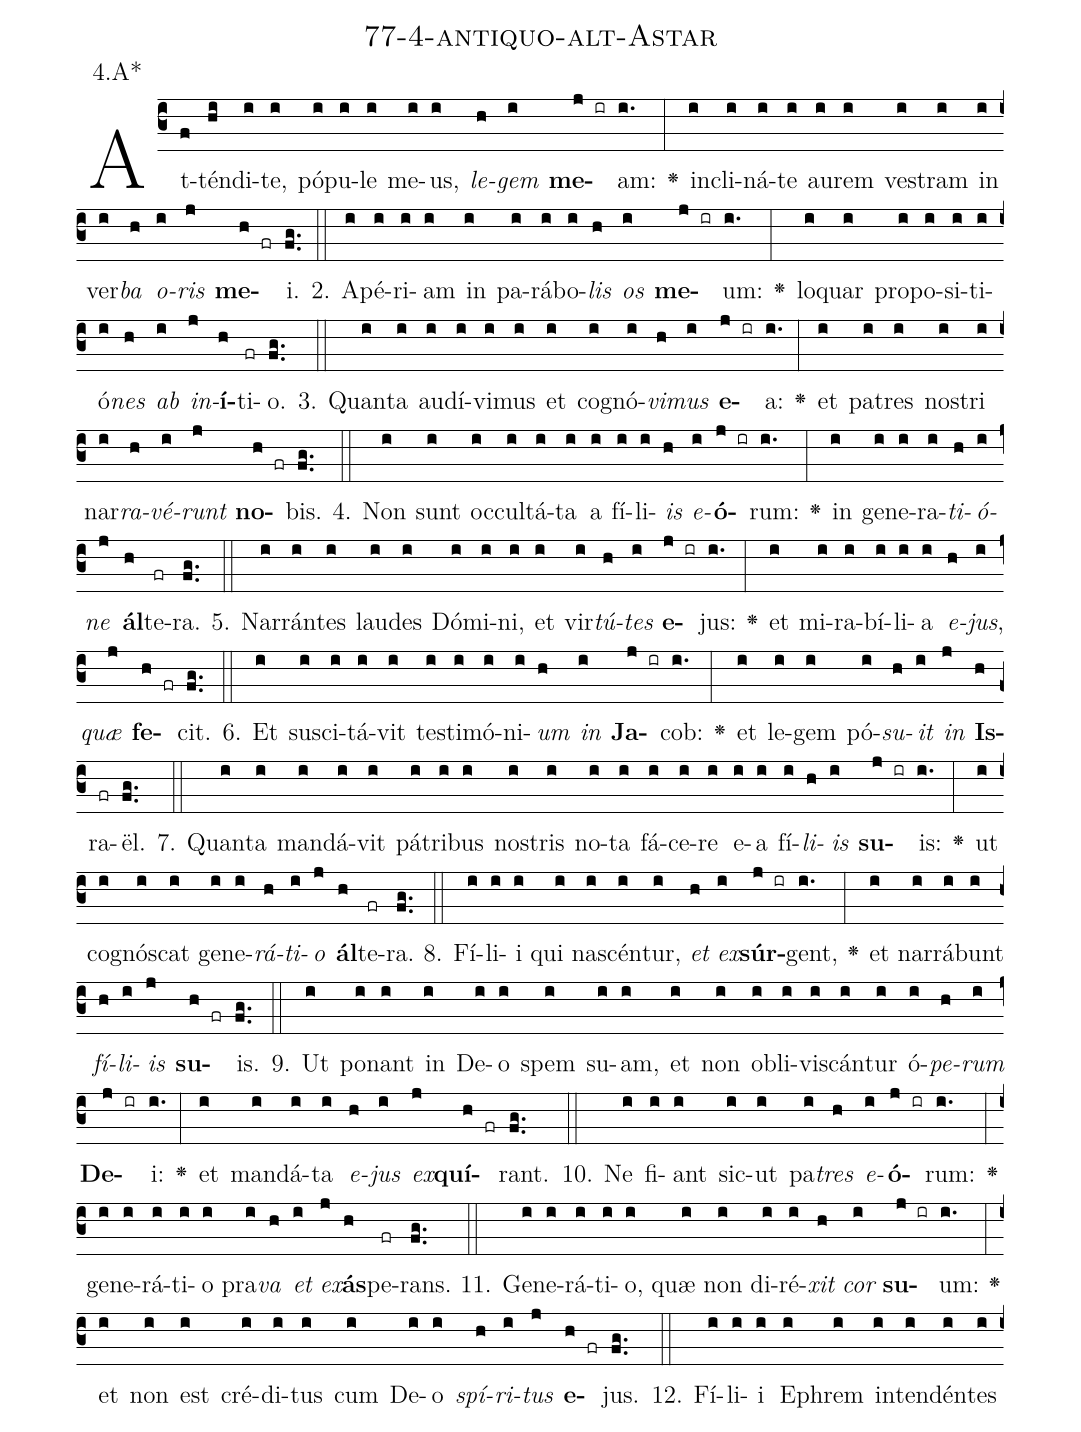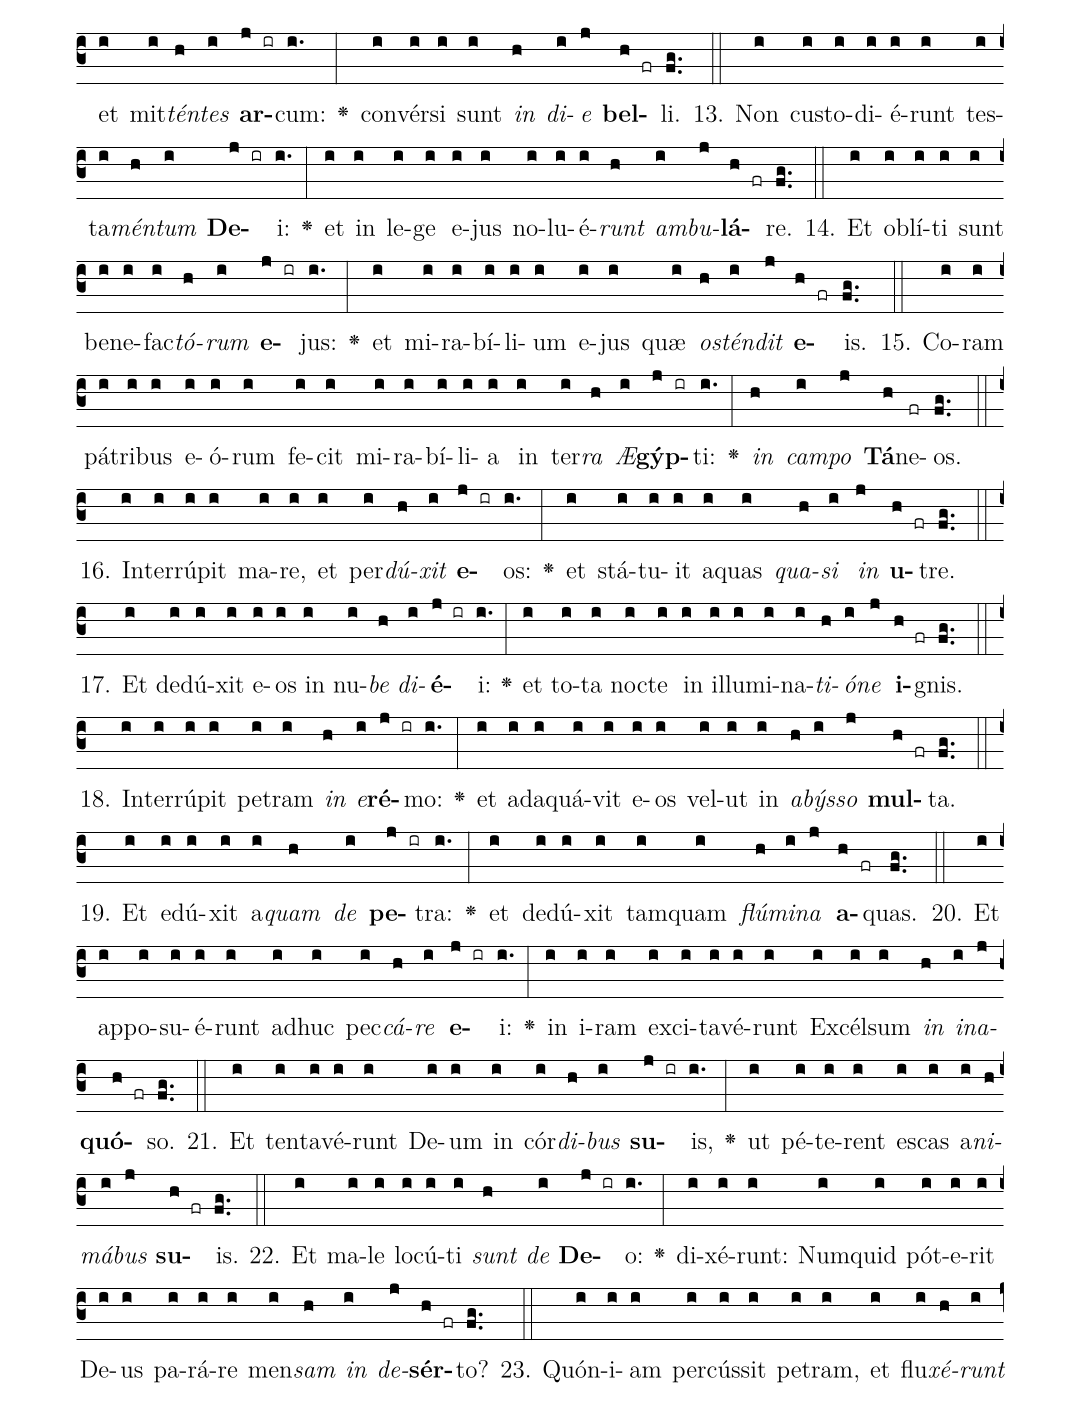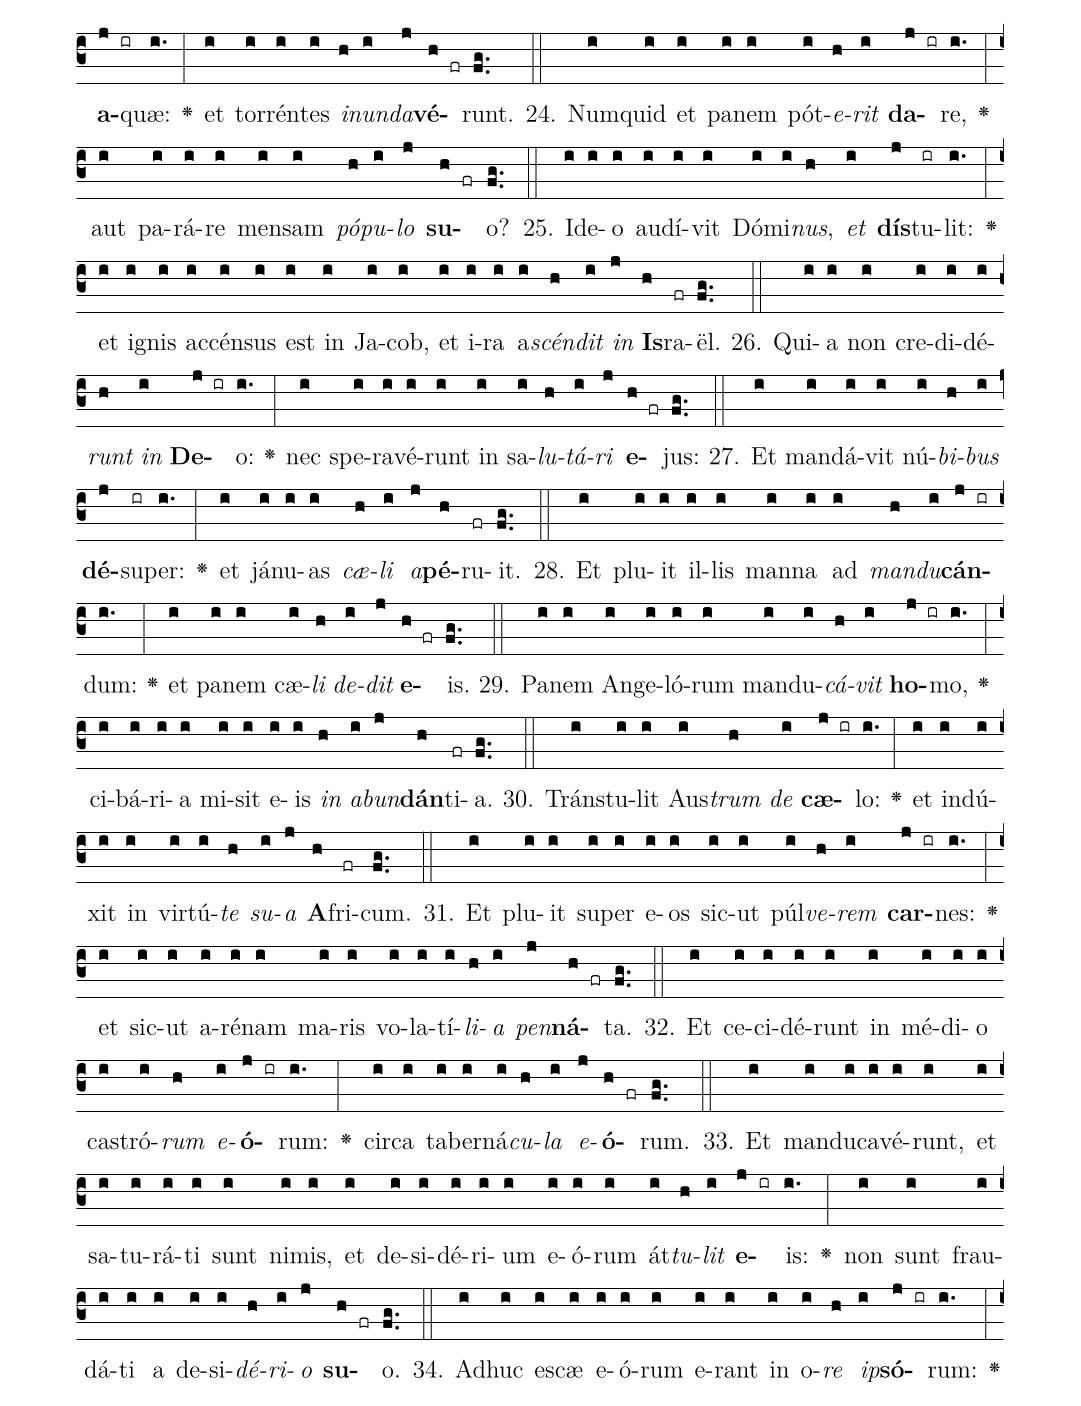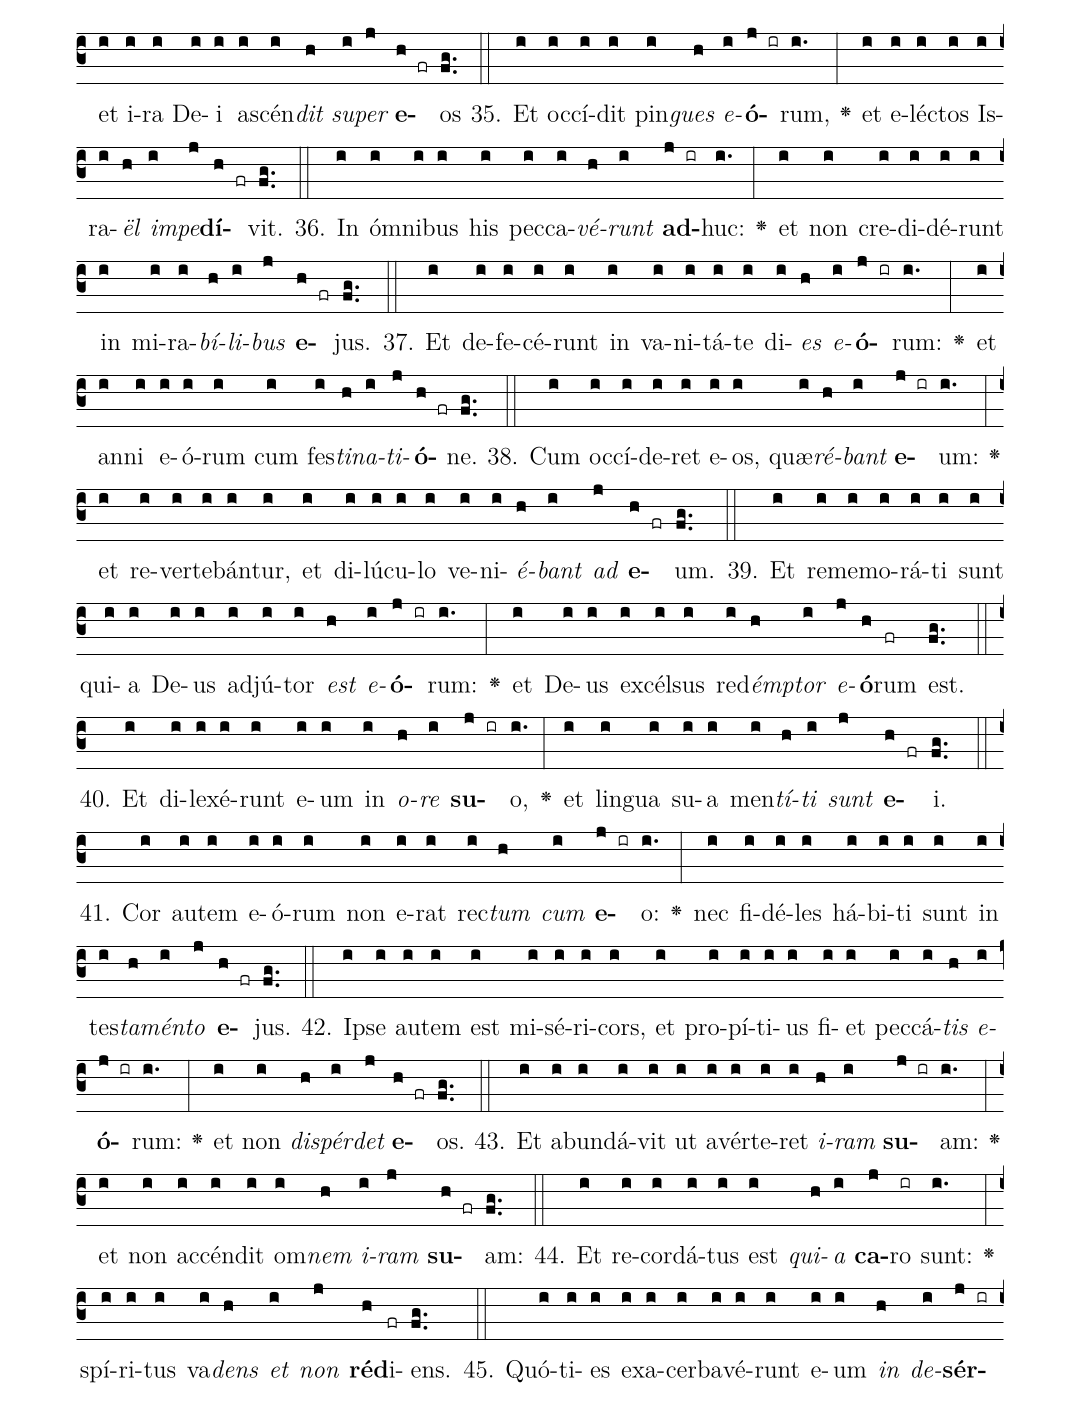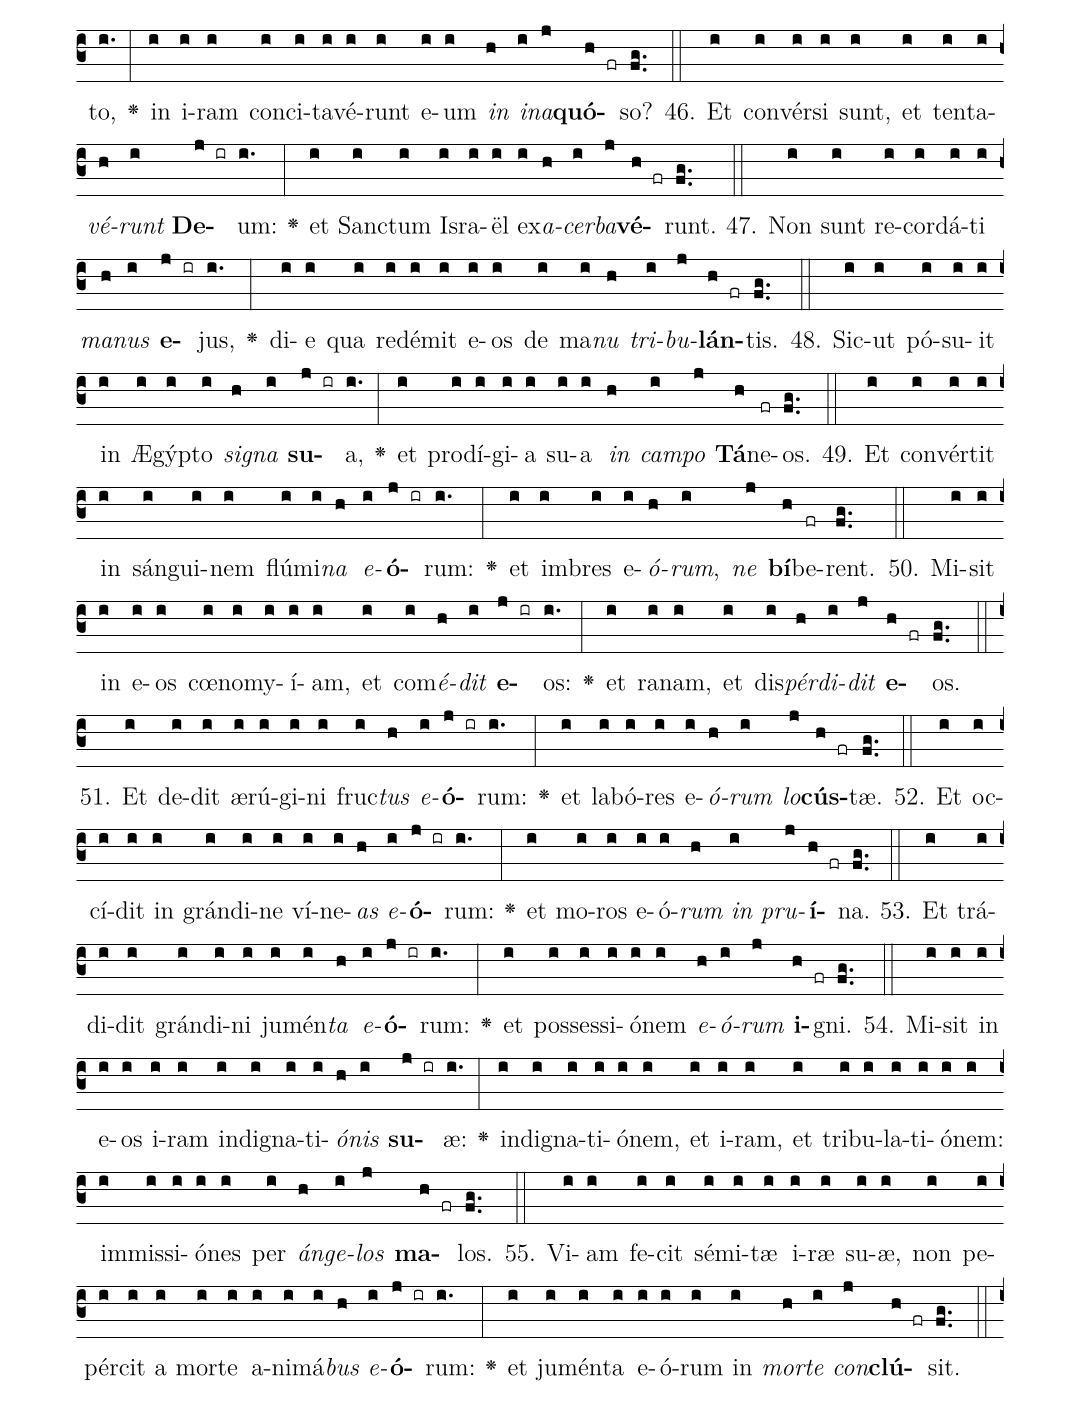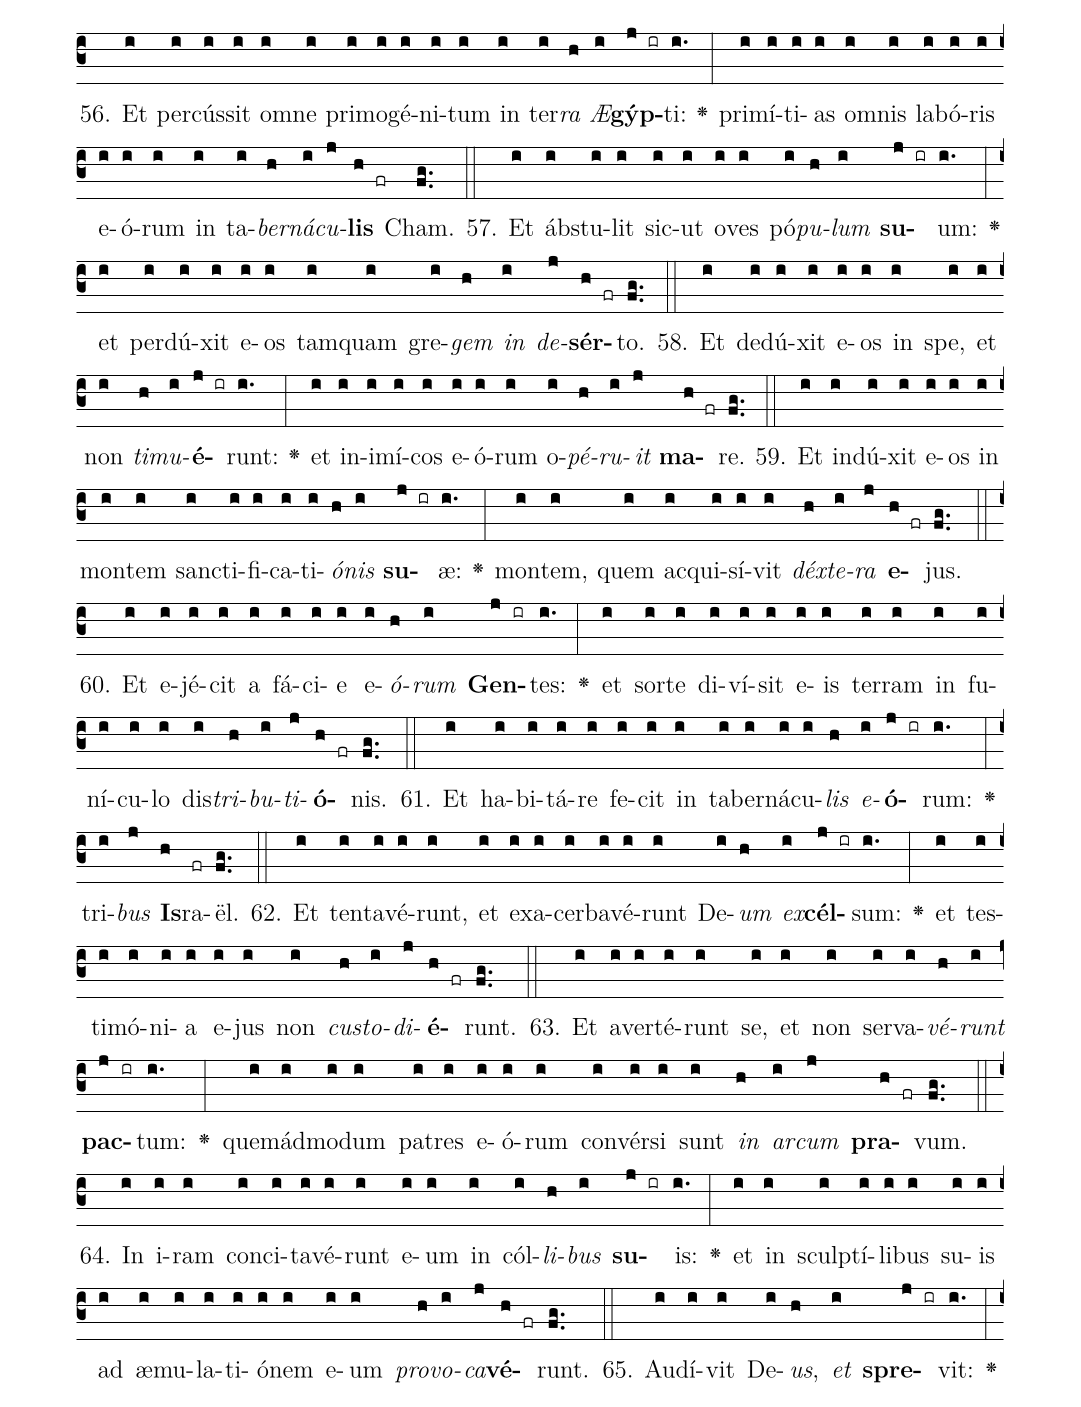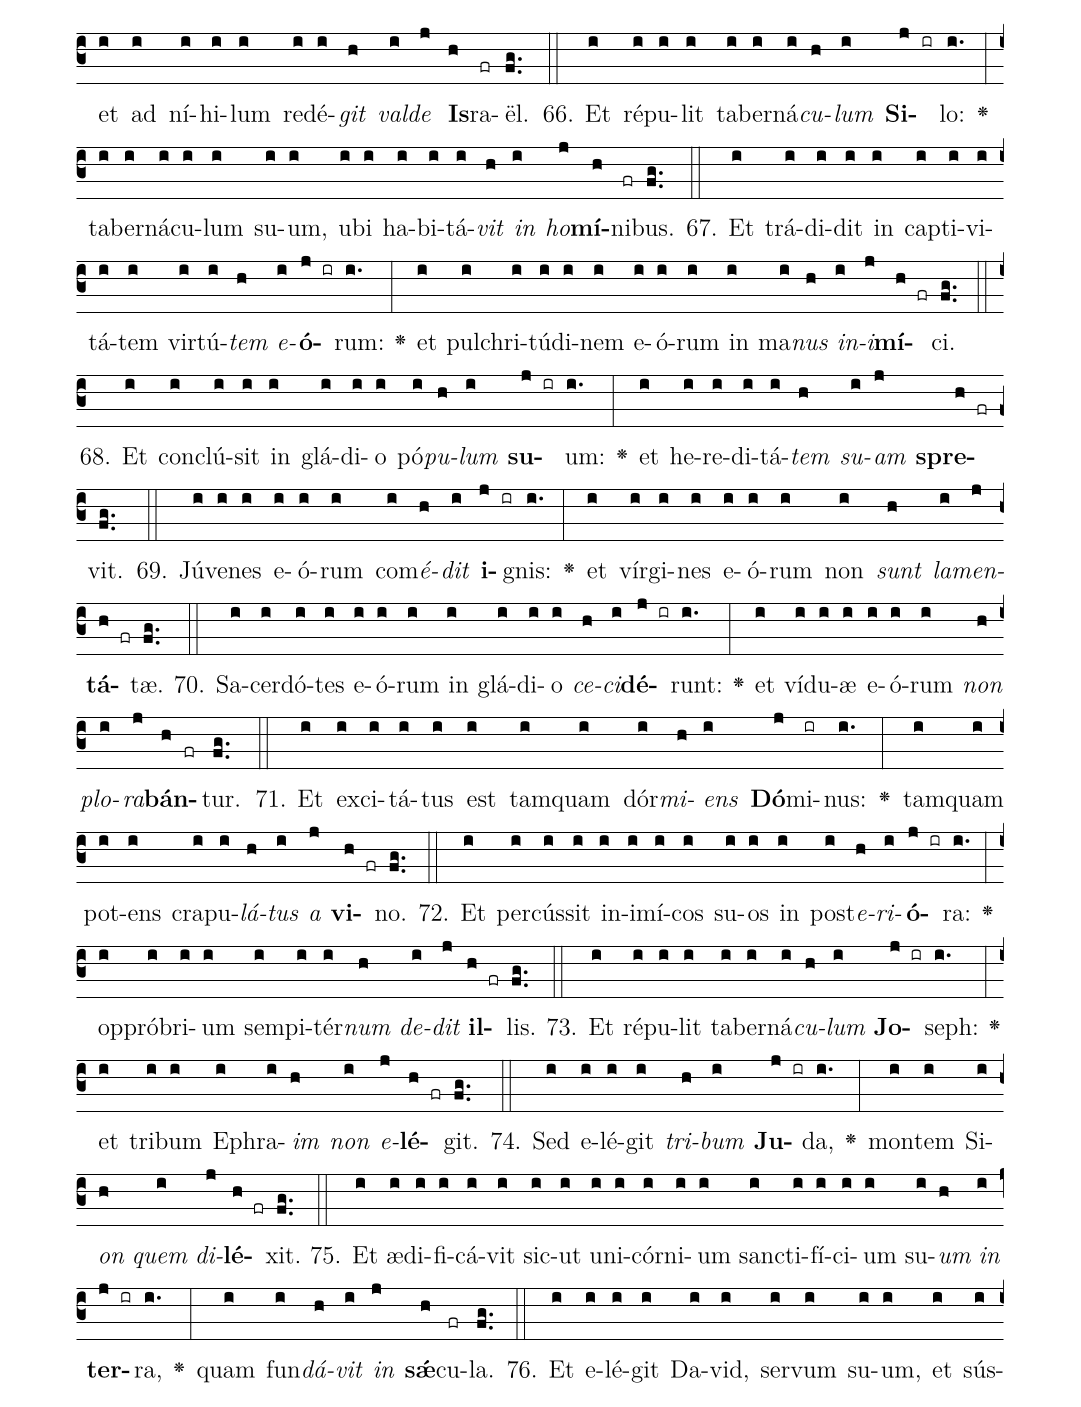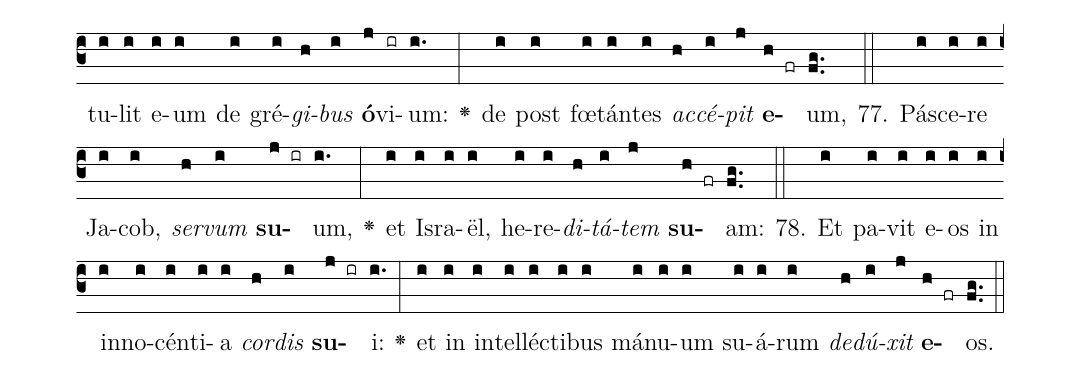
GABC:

name: 77-4-antiquo-alt-Astar;
annotation: 4.A*;
%%
(c3)At(f)tén(hi)di(i)te,(i) pó(i)pu(i)le(i) me(i)us,(i) <i>le</i>(h)<i>gem</i>(i) <b>me</b>(j ir)am:(i.) <v>\greheightstar</v>(:) in(i)cli(i)ná(i)te(i) au(i)rem(i) ves(i)tram(i) in(i) ver(i)<i>ba</i>(h) <i>o</i>(i)<i>ris</i>(j) <b>me</b>(h fr)i.(fg..) (::)
2. A(i)pé(i)ri(i)am(i) in(i) pa(i)rá(i)bo(i)<i>lis</i>(h) <i>os</i>(i) <b>me</b>(j ir)um:(i.) <v>\greheightstar</v>(:) lo(i)quar(i) pro(i)po(i)si(i)ti(i)ó(i)<i>nes</i>(h) <i>ab</i>(i) <i>in</i>(j)<b>í</b>(h)ti(fr)o.(fg..) (::)
3. Quan(i)ta(i) au(i)dí(i)vi(i)mus(i) et(i) co(i)gnó(i)<i>vi</i>(h)<i>mus</i>(i) <b>e</b>(j ir)a:(i.) <v>\greheightstar</v>(:) et(i) pa(i)tres(i) nos(i)tri(i) nar(i)<i>ra</i>(h)<i>vé</i>(i)<i>runt</i>(j) <b>no</b>(h fr)bis.(fg..) (::)
4. Non(i) sunt(i) oc(i)cul(i)tá(i)ta(i) a(i) fí(i)li(i)<i>is</i>(h) <i>e</i>(i)<b>ó</b>(j ir)rum:(i.) <v>\greheightstar</v>(:) in(i) ge(i)ne(i)ra(i)<i>ti</i>(h)<i>ó</i>(i)<i>ne</i>(j) <b>ál</b>(h)te(fr)ra.(fg..) (::)
5. Nar(i)rán(i)tes(i) lau(i)des(i) Dó(i)mi(i)ni,(i) et(i) vir(i)<i>tú</i>(h)<i>tes</i>(i) <b>e</b>(j ir)jus:(i.) <v>\greheightstar</v>(:) et(i) mi(i)ra(i)bí(i)li(i)a(i) <i>e</i>(h)<i>jus</i>,(i) <i>quæ</i>(j) <b>fe</b>(h fr)cit.(fg..) (::)
6. Et(i) su(i)sci(i)tá(i)vit(i) tes(i)ti(i)mó(i)ni(i)<i>um</i>(h) <i>in</i>(i) <b>Ja</b>(j ir)cob:(i.) <v>\greheightstar</v>(:) et(i) le(i)gem(i) pó(i)<i>su</i>(h)<i>it</i>(i) <i>in</i>(j) <b>Is</b>(h)ra(fr)ël.(fg..) (::)
7. Quan(i)ta(i) man(i)dá(i)vit(i) pá(i)tri(i)bus(i) nos(i)tris(i) no(i)ta(i) fá(i)ce(i)re(i) e(i)a(i) fí(i)<i>li</i>(h)<i>is</i>(i) <b>su</b>(j ir)is:(i.) <v>\greheightstar</v>(:) ut(i) co(i)gnós(i)cat(i) ge(i)ne(i)<i>rá</i>(h)<i>ti</i>(i)<i>o</i>(j) <b>ál</b>(h)te(fr)ra.(fg..) (::)
8. Fí(i)li(i)i(i) qui(i) na(i)scén(i)tur,(i) <i>et</i>(h) <i>ex</i>(i)<b>súr</b>(j ir)gent,(i.) <v>\greheightstar</v>(:) et(i) nar(i)rá(i)bunt(i) <i>fí</i>(h)<i>li</i>(i)<i>is</i>(j) <b>su</b>(h fr)is.(fg..) (::)
9. Ut(i) po(i)nant(i) in(i) De(i)o(i) spem(i) su(i)am,(i) et(i) non(i) ob(i)li(i)vis(i)cán(i)tur(i) ó(i)<i>pe</i>(h)<i>rum</i>(i) <b>De</b>(j ir)i:(i.) <v>\greheightstar</v>(:) et(i) man(i)dá(i)ta(i) <i>e</i>(h)<i>jus</i>(i) <i>ex</i>(j)<b>quí</b>(h fr)rant.(fg..) (::)
10. Ne(i) fi(i)ant(i) sic(i)ut(i) pa(i)<i>tres</i>(h) <i>e</i>(i)<b>ó</b>(j ir)rum:(i.) <v>\greheightstar</v>(:) ge(i)ne(i)rá(i)ti(i)o(i) pra(i)<i>va</i>(h) <i>et</i>(i) <i>ex</i>(j)<b>ás</b>(h)pe(fr)rans.(fg..) (::)
11. Ge(i)ne(i)rá(i)ti(i)o,(i) quæ(i) non(i) di(i)ré(i)<i>xit</i>(h) <i>cor</i>(i) <b>su</b>(j ir)um:(i.) <v>\greheightstar</v>(:) et(i) non(i) est(i) cré(i)di(i)tus(i) cum(i) De(i)o(i) <i>spí</i>(h)<i>ri</i>(i)<i>tus</i>(j) <b>e</b>(h fr)jus.(fg..) (::)
12. Fí(i)li(i)i(i) E(i)phrem(i) in(i)ten(i)dén(i)tes(i) et(i) mit(i)<i>tén</i>(h)<i>tes</i>(i) <b>ar</b>(j ir)cum:(i.) <v>\greheightstar</v>(:) con(i)vér(i)si(i) sunt(i) <i>in</i>(h) <i>di</i>(i)<i>e</i>(j) <b>bel</b>(h fr)li.(fg..) (::)
13. Non(i) cus(i)to(i)di(i)é(i)runt(i) tes(i)ta(i)<i>mén</i>(h)<i>tum</i>(i) <b>De</b>(j ir)i:(i.) <v>\greheightstar</v>(:) et(i) in(i) le(i)ge(i) e(i)jus(i) no(i)lu(i)é(i)<i>runt</i>(h) <i>am</i>(i)<i>bu</i>(j)<b>lá</b>(h fr)re.(fg..) (::)
14. Et(i) ob(i)lí(i)ti(i) sunt(i) be(i)ne(i)fac(i)<i>tó</i>(h)<i>rum</i>(i) <b>e</b>(j ir)jus:(i.) <v>\greheightstar</v>(:) et(i) mi(i)ra(i)bí(i)li(i)um(i) e(i)jus(i) quæ(i) <i>os</i>(h)<i>tén</i>(i)<i>dit</i>(j) <b>e</b>(h fr)is.(fg..) (::)
15. Co(i)ram(i) pá(i)tri(i)bus(i) e(i)ó(i)rum(i) fe(i)cit(i) mi(i)ra(i)bí(i)li(i)a(i) in(i) ter(i)<i>ra</i>(h) <i>Æ</i>(i)<b>gýp</b>(j ir)ti:(i.) <v>\greheightstar</v>(:) <i>in</i>(h) <i>cam</i>(i)<i>po</i>(j) <b>Tá</b>(h)ne(fr)os.(fg..) (::)
16. In(i)ter(i)rú(i)pit(i) ma(i)re,(i) et(i) per(i)<i>dú</i>(h)<i>xit</i>(i) <b>e</b>(j ir)os:(i.) <v>\greheightstar</v>(:) et(i) stá(i)tu(i)it(i) a(i)quas(i) <i>qua</i>(h)<i>si</i>(i) <i>in</i>(j) <b>u</b>(h fr)tre.(fg..) (::)
17. Et(i) de(i)dú(i)xit(i) e(i)os(i) in(i) nu(i)<i>be</i>(h) <i>di</i>(i)<b>é</b>(j ir)i:(i.) <v>\greheightstar</v>(:) et(i) to(i)ta(i) noc(i)te(i) in(i) il(i)lu(i)mi(i)na(i)<i>ti</i>(h)<i>ó</i>(i)<i>ne</i>(j) <b>i</b>(h fr)gnis.(fg..) (::)
18. In(i)ter(i)rú(i)pit(i) pe(i)tram(i) <i>in</i>(h) <i>e</i>(i)<b>ré</b>(j ir)mo:(i.) <v>\greheightstar</v>(:) et(i) ad(i)a(i)quá(i)vit(i) e(i)os(i) vel(i)ut(i) in(i) <i>a</i>(h)<i>býs</i>(i)<i>so</i>(j) <b>mul</b>(h fr)ta.(fg..) (::)
19. Et(i) e(i)dú(i)xit(i) a(i)<i>quam</i>(h) <i>de</i>(i) <b>pe</b>(j ir)tra:(i.) <v>\greheightstar</v>(:) et(i) de(i)dú(i)xit(i) tam(i)quam(i) <i>flú</i>(h)<i>mi</i>(i)<i>na</i>(j) <b>a</b>(h fr)quas.(fg..) (::)
20. Et(i) ap(i)po(i)su(i)é(i)runt(i) ad(i)huc(i) pec(i)<i>cá</i>(h)<i>re</i>(i) <b>e</b>(j ir)i:(i.) <v>\greheightstar</v>(:) in(i) i(i)ram(i) ex(i)ci(i)ta(i)vé(i)runt(i) Ex(i)cél(i)sum(i) <i>in</i>(h) <i>in</i>(i)<i>a</i>(j)<b>quó</b>(h fr)so.(fg..) (::)
21. Et(i) ten(i)ta(i)vé(i)runt(i) De(i)um(i) in(i) cór(i)<i>di</i>(h)<i>bus</i>(i) <b>su</b>(j ir)is,(i.) <v>\greheightstar</v>(:) ut(i) pé(i)te(i)rent(i) es(i)cas(i) a(i)<i>ni</i>(h)<i>má</i>(i)<i>bus</i>(j) <b>su</b>(h fr)is.(fg..) (::)
22. Et(i) ma(i)le(i) lo(i)cú(i)ti(i) <i>sunt</i>(h) <i>de</i>(i) <b>De</b>(j ir)o:(i.) <v>\greheightstar</v>(:) di(i)xé(i)runt:(i) Num(i)quid(i) pót(i)e(i)rit(i) De(i)us(i) pa(i)rá(i)re(i) men(i)<i>sam</i>(h) <i>in</i>(i) <i>de</i>(j)<b>sér</b>(h fr)to?(fg..) (::)
23. Quón(i)i(i)am(i) per(i)cús(i)sit(i) pe(i)tram,(i) et(i) flu(i)<i>xé</i>(h)<i>runt</i>(i) <b>a</b>(j ir)quæ:(i.) <v>\greheightstar</v>(:) et(i) tor(i)rén(i)tes(i) <i>in</i>(h)<i>un</i>(i)<i>da</i>(j)<b>vé</b>(h fr)runt.(fg..) (::)
24. Num(i)quid(i) et(i) pa(i)nem(i) pót(i)<i>e</i>(h)<i>rit</i>(i) <b>da</b>(j ir)re,(i.) <v>\greheightstar</v>(:) aut(i) pa(i)rá(i)re(i) men(i)sam(i) <i>pó</i>(h)<i>pu</i>(i)<i>lo</i>(j) <b>su</b>(h fr)o?(fg..) (::)
25. Id(i)e(i)o(i) au(i)dí(i)vit(i) Dó(i)mi(i)<i>nus</i>,(h) <i>et</i>(i) <b>dís</b>(j)tu(ir)lit:(i.) <v>\greheightstar</v>(:) et(i) i(i)gnis(i) ac(i)cén(i)sus(i) est(i) in(i) Ja(i)cob,(i) et(i) i(i)ra(i) a(i)<i>scén</i>(h)<i>dit</i>(i) <i>in</i>(j) <b>Is</b>(h)ra(fr)ël.(fg..) (::)
26. Qui(i)a(i) non(i) cre(i)di(i)dé(i)<i>runt</i>(h) <i>in</i>(i) <b>De</b>(j ir)o:(i.) <v>\greheightstar</v>(:) nec(i) spe(i)ra(i)vé(i)runt(i) in(i) sa(i)<i>lu</i>(h)<i>tá</i>(i)<i>ri</i>(j) <b>e</b>(h fr)jus:(fg..) (::)
27. Et(i) man(i)dá(i)vit(i) nú(i)<i>bi</i>(h)<i>bus</i>(i) <b>dé</b>(j)su(ir)per:(i.) <v>\greheightstar</v>(:) et(i) já(i)nu(i)as(i) <i>cæ</i>(h)<i>li</i>(i) <i>a</i>(j)<b>pé</b>(h)ru(fr)it.(fg..) (::)
28. Et(i) plu(i)it(i) il(i)lis(i) man(i)na(i) ad(i) <i>man</i>(h)<i>du</i>(i)<b>cán</b>(j ir)dum:(i.) <v>\greheightstar</v>(:) et(i) pa(i)nem(i) cæ(i)<i>li</i>(h) <i>de</i>(i)<i>dit</i>(j) <b>e</b>(h fr)is.(fg..) (::)
29. Pa(i)nem(i) An(i)ge(i)ló(i)rum(i) man(i)du(i)<i>cá</i>(h)<i>vit</i>(i) <b>ho</b>(j ir)mo,(i.) <v>\greheightstar</v>(:) ci(i)bá(i)ri(i)a(i) mi(i)sit(i) e(i)is(i) <i>in</i>(h) <i>ab</i>(i)<i>un</i>(j)<b>dán</b>(h)ti(fr)a.(fg..) (::)
30. Tráns(i)tu(i)lit(i) Aus(i)<i>trum</i>(h) <i>de</i>(i) <b>cæ</b>(j ir)lo:(i.) <v>\greheightstar</v>(:) et(i) in(i)dú(i)xit(i) in(i) vir(i)tú(i)<i>te</i>(h) <i>su</i>(i)<i>a</i>(j) <b>A</b>(h)fri(fr)cum.(fg..) (::)
31. Et(i) plu(i)it(i) su(i)per(i) e(i)os(i) sic(i)ut(i) púl(i)<i>ve</i>(h)<i>rem</i>(i) <b>car</b>(j ir)nes:(i.) <v>\greheightstar</v>(:) et(i) sic(i)ut(i) a(i)ré(i)nam(i) ma(i)ris(i) vo(i)la(i)tí(i)<i>li</i>(h)<i>a</i>(i) <i>pen</i>(j)<b>ná</b>(h fr)ta.(fg..) (::)
32. Et(i) ce(i)ci(i)dé(i)runt(i) in(i) mé(i)di(i)o(i) cas(i)tró(i)<i>rum</i>(h) <i>e</i>(i)<b>ó</b>(j ir)rum:(i.) <v>\greheightstar</v>(:) cir(i)ca(i) ta(i)ber(i)ná(i)<i>cu</i>(h)<i>la</i>(i) <i>e</i>(j)<b>ó</b>(h fr)rum.(fg..) (::)
33. Et(i) man(i)du(i)ca(i)vé(i)runt,(i) et(i) sa(i)tu(i)rá(i)ti(i) sunt(i) ni(i)mis,(i) et(i) de(i)si(i)dé(i)ri(i)um(i) e(i)ó(i)rum(i) át(i)<i>tu</i>(h)<i>lit</i>(i) <b>e</b>(j ir)is:(i.) <v>\greheightstar</v>(:) non(i) sunt(i) frau(i)dá(i)ti(i) a(i) de(i)si(i)<i>dé</i>(h)<i>ri</i>(i)<i>o</i>(j) <b>su</b>(h fr)o.(fg..) (::)
34. Ad(i)huc(i) e(i)scæ(i) e(i)ó(i)rum(i) e(i)rant(i) in(i) o(i)<i>re</i>(h) <i>ip</i>(i)<b>só</b>(j ir)rum:(i.) <v>\greheightstar</v>(:) et(i) i(i)ra(i) De(i)i(i) a(i)scén(i)<i>dit</i>(h) <i>su</i>(i)<i>per</i>(j) <b>e</b>(h fr)os(fg..) (::)
35. Et(i) oc(i)cí(i)dit(i) pin(i)<i>gues</i>(h) <i>e</i>(i)<b>ó</b>(j ir)rum,(i.) <v>\greheightstar</v>(:) et(i) e(i)léc(i)tos(i) Is(i)ra(i)<i>ël</i>(h) <i>im</i>(i)<i>pe</i>(j)<b>dí</b>(h fr)vit.(fg..) (::)
36. In(i) óm(i)ni(i)bus(i) his(i) pec(i)ca(i)<i>vé</i>(h)<i>runt</i>(i) <b>ad</b>(j ir)huc:(i.) <v>\greheightstar</v>(:) et(i) non(i) cre(i)di(i)dé(i)runt(i) in(i) mi(i)ra(i)<i>bí</i>(h)<i>li</i>(i)<i>bus</i>(j) <b>e</b>(h fr)jus.(fg..) (::)
37. Et(i) de(i)fe(i)cé(i)runt(i) in(i) va(i)ni(i)tá(i)te(i) di(i)<i>es</i>(h) <i>e</i>(i)<b>ó</b>(j ir)rum:(i.) <v>\greheightstar</v>(:) et(i) an(i)ni(i) e(i)ó(i)rum(i) cum(i) fes(i)<i>ti</i>(h)<i>na</i>(i)<i>ti</i>(j)<b>ó</b>(h fr)ne.(fg..) (::)
38. Cum(i) oc(i)cí(i)de(i)ret(i) e(i)os,(i) quæ(i)<i>ré</i>(h)<i>bant</i>(i) <b>e</b>(j ir)um:(i.) <v>\greheightstar</v>(:) et(i) re(i)ver(i)te(i)bán(i)tur,(i) et(i) di(i)lú(i)cu(i)lo(i) ve(i)ni(i)<i>é</i>(h)<i>bant</i>(i) <i>ad</i>(j) <b>e</b>(h fr)um.(fg..) (::)
39. Et(i) re(i)me(i)mo(i)rá(i)ti(i) sunt(i) qui(i)a(i) De(i)us(i) ad(i)jú(i)tor(i) <i>est</i>(h) <i>e</i>(i)<b>ó</b>(j ir)rum:(i.) <v>\greheightstar</v>(:) et(i) De(i)us(i) ex(i)cél(i)sus(i) red(i)<i>émp</i>(h)<i>tor</i>(i) <i>e</i>(j)<b>ó</b>(h)rum(fr) est.(fg..) (::)
40. Et(i) di(i)le(i)xé(i)runt(i) e(i)um(i) in(i) <i>o</i>(h)<i>re</i>(i) <b>su</b>(j ir)o,(i.) <v>\greheightstar</v>(:) et(i) lin(i)gua(i) su(i)a(i) men(i)<i>tí</i>(h)<i>ti</i>(i) <i>sunt</i>(j) <b>e</b>(h fr)i.(fg..) (::)
41. Cor(i) au(i)tem(i) e(i)ó(i)rum(i) non(i) e(i)rat(i) rec(i)<i>tum</i>(h) <i>cum</i>(i) <b>e</b>(j ir)o:(i.) <v>\greheightstar</v>(:) nec(i) fi(i)dé(i)les(i) há(i)bi(i)ti(i) sunt(i) in(i) tes(i)<i>ta</i>(h)<i>mén</i>(i)<i>to</i>(j) <b>e</b>(h fr)jus.(fg..) (::)
42. Ip(i)se(i) au(i)tem(i) est(i) mi(i)sé(i)ri(i)cors,(i) et(i) pro(i)pí(i)ti(i)us(i) fi(i)et(i) pec(i)cá(i)<i>tis</i>(h) <i>e</i>(i)<b>ó</b>(j ir)rum:(i.) <v>\greheightstar</v>(:) et(i) non(i) <i>dis</i>(h)<i>pér</i>(i)<i>det</i>(j) <b>e</b>(h fr)os.(fg..) (::)
43. Et(i) ab(i)un(i)dá(i)vit(i) ut(i) a(i)vér(i)te(i)ret(i) <i>i</i>(h)<i>ram</i>(i) <b>su</b>(j ir)am:(i.) <v>\greheightstar</v>(:) et(i) non(i) ac(i)cén(i)dit(i) om(i)<i>nem</i>(h) <i>i</i>(i)<i>ram</i>(j) <b>su</b>(h fr)am:(fg..) (::)
44. Et(i) re(i)cor(i)dá(i)tus(i) est(i) <i>qui</i>(h)<i>a</i>(i) <b>ca</b>(j)ro(ir) sunt:(i.) <v>\greheightstar</v>(:) spí(i)ri(i)tus(i) va(i)<i>dens</i>(h) <i>et</i>(i) <i>non</i>(j) <b>réd</b>(h)i(fr)ens.(fg..) (::)
45. Quó(i)ti(i)es(i) ex(i)a(i)cer(i)ba(i)vé(i)runt(i) e(i)um(i) <i>in</i>(h) <i>de</i>(i)<b>sér</b>(j ir)to,(i.) <v>\greheightstar</v>(:) in(i) i(i)ram(i) con(i)ci(i)ta(i)vé(i)runt(i) e(i)um(i) <i>in</i>(h) <i>in</i>(i)<i>a</i>(j)<b>quó</b>(h fr)so?(fg..) (::)
46. Et(i) con(i)vér(i)si(i) sunt,(i) et(i) ten(i)ta(i)<i>vé</i>(h)<i>runt</i>(i) <b>De</b>(j ir)um:(i.) <v>\greheightstar</v>(:) et(i) Sanc(i)tum(i) Is(i)ra(i)ël(i) ex(i)<i>a</i>(h)<i>cer</i>(i)<i>ba</i>(j)<b>vé</b>(h fr)runt.(fg..) (::)
47. Non(i) sunt(i) re(i)cor(i)dá(i)ti(i) <i>ma</i>(h)<i>nus</i>(i) <b>e</b>(j ir)jus,(i.) <v>\greheightstar</v>(:) di(i)e(i) qua(i) red(i)é(i)mit(i) e(i)os(i) de(i) ma(i)<i>nu</i>(h) <i>tri</i>(i)<i>bu</i>(j)<b>lán</b>(h fr)tis.(fg..) (::)
48. Sic(i)ut(i) pó(i)su(i)it(i) in(i) Æ(i)gýp(i)to(i) <i>si</i>(h)<i>gna</i>(i) <b>su</b>(j ir)a,(i.) <v>\greheightstar</v>(:) et(i) prod(i)í(i)gi(i)a(i) su(i)a(i) <i>in</i>(h) <i>cam</i>(i)<i>po</i>(j) <b>Tá</b>(h)ne(fr)os.(fg..) (::)
49. Et(i) con(i)vér(i)tit(i) in(i) sán(i)gui(i)nem(i) flú(i)mi(i)<i>na</i>(h) <i>e</i>(i)<b>ó</b>(j ir)rum:(i.) <v>\greheightstar</v>(:) et(i) im(i)bres(i) e(i)<i>ó</i>(h)<i>rum</i>,(i) <i>ne</i>(j) <b>bí</b>(h)be(fr)rent.(fg..) (::)
50. Mi(i)sit(i) in(i) e(i)os(i) cœ(i)no(i)my(i)í(i)am,(i) et(i) com(i)<i>é</i>(h)<i>dit</i>(i) <b>e</b>(j ir)os:(i.) <v>\greheightstar</v>(:) et(i) ra(i)nam,(i) et(i) dis(i)<i>pér</i>(h)<i>di</i>(i)<i>dit</i>(j) <b>e</b>(h fr)os.(fg..) (::)
51. Et(i) de(i)dit(i) æ(i)rú(i)gi(i)ni(i) fruc(i)<i>tus</i>(h) <i>e</i>(i)<b>ó</b>(j ir)rum:(i.) <v>\greheightstar</v>(:) et(i) la(i)bó(i)res(i) e(i)<i>ó</i>(h)<i>rum</i>(i) <i>lo</i>(j)<b>cús</b>(h fr)tæ.(fg..) (::)
52. Et(i) oc(i)cí(i)dit(i) in(i) grán(i)di(i)ne(i) ví(i)ne(i)<i>as</i>(h) <i>e</i>(i)<b>ó</b>(j ir)rum:(i.) <v>\greheightstar</v>(:) et(i) mo(i)ros(i) e(i)ó(i)<i>rum</i>(h) <i>in</i>(i) <i>pru</i>(j)<b>í</b>(h fr)na.(fg..) (::)
53. Et(i) trá(i)di(i)dit(i) grán(i)di(i)ni(i) ju(i)mén(i)<i>ta</i>(h) <i>e</i>(i)<b>ó</b>(j ir)rum:(i.) <v>\greheightstar</v>(:) et(i) pos(i)ses(i)si(i)ó(i)nem(i) <i>e</i>(h)<i>ó</i>(i)<i>rum</i>(j) <b>i</b>(h fr)gni.(fg..) (::)
54. Mi(i)sit(i) in(i) e(i)os(i) i(i)ram(i) in(i)di(i)gna(i)ti(i)<i>ó</i>(h)<i>nis</i>(i) <b>su</b>(j ir)æ:(i.) <v>\greheightstar</v>(:) in(i)di(i)gna(i)ti(i)ó(i)nem,(i) et(i) i(i)ram,(i) et(i) tri(i)bu(i)la(i)ti(i)ó(i)nem:(i) im(i)mis(i)si(i)ó(i)nes(i) per(i) <i>án</i>(h)<i>ge</i>(i)<i>los</i>(j) <b>ma</b>(h fr)los.(fg..) (::)
55. Vi(i)am(i) fe(i)cit(i) sé(i)mi(i)tæ(i) i(i)ræ(i) su(i)æ,(i) non(i) pe(i)pér(i)cit(i) a(i) mor(i)te(i) a(i)ni(i)má(i)<i>bus</i>(h) <i>e</i>(i)<b>ó</b>(j ir)rum:(i.) <v>\greheightstar</v>(:) et(i) ju(i)mén(i)ta(i) e(i)ó(i)rum(i) in(i) <i>mor</i>(h)<i>te</i>(i) <i>con</i>(j)<b>clú</b>(h fr)sit.(fg..) (::)
56. Et(i) per(i)cús(i)sit(i) om(i)ne(i) pri(i)mo(i)gé(i)ni(i)tum(i) in(i) ter(i)<i>ra</i>(h) <i>Æ</i>(i)<b>gýp</b>(j ir)ti:(i.) <v>\greheightstar</v>(:) pri(i)mí(i)ti(i)as(i) om(i)nis(i) la(i)bó(i)ris(i) e(i)ó(i)rum(i) in(i) ta(i)<i>ber</i>(h)<i>ná</i>(i)<i>cu</i>(j)<b>lis</b>(h fr) Cham.(fg..) (::)
57. Et(i) ábs(i)tu(i)lit(i) sic(i)ut(i) o(i)ves(i) pó(i)<i>pu</i>(h)<i>lum</i>(i) <b>su</b>(j ir)um:(i.) <v>\greheightstar</v>(:) et(i) per(i)dú(i)xit(i) e(i)os(i) tam(i)quam(i) gre(i)<i>gem</i>(h) <i>in</i>(i) <i>de</i>(j)<b>sér</b>(h fr)to.(fg..) (::)
58. Et(i) de(i)dú(i)xit(i) e(i)os(i) in(i) spe,(i) et(i) non(i) <i>ti</i>(h)<i>mu</i>(i)<b>é</b>(j ir)runt:(i.) <v>\greheightstar</v>(:) et(i) in(i)i(i)mí(i)cos(i) e(i)ó(i)rum(i) o(i)<i>pé</i>(h)<i>ru</i>(i)<i>it</i>(j) <b>ma</b>(h fr)re.(fg..) (::)
59. Et(i) in(i)dú(i)xit(i) e(i)os(i) in(i) mon(i)tem(i) sanc(i)ti(i)fi(i)ca(i)ti(i)<i>ó</i>(h)<i>nis</i>(i) <b>su</b>(j ir)æ:(i.) <v>\greheightstar</v>(:) mon(i)tem,(i) quem(i) ac(i)qui(i)sí(i)vit(i) <i>déx</i>(h)<i>te</i>(i)<i>ra</i>(j) <b>e</b>(h fr)jus.(fg..) (::)
60. Et(i) e(i)jé(i)cit(i) a(i) fá(i)ci(i)e(i) e(i)<i>ó</i>(h)<i>rum</i>(i) <b>Gen</b>(j ir)tes:(i.) <v>\greheightstar</v>(:) et(i) sor(i)te(i) di(i)ví(i)sit(i) e(i)is(i) ter(i)ram(i) in(i) fu(i)ní(i)cu(i)lo(i) dis(i)<i>tri</i>(h)<i>bu</i>(i)<i>ti</i>(j)<b>ó</b>(h fr)nis.(fg..) (::)
61. Et(i) ha(i)bi(i)tá(i)re(i) fe(i)cit(i) in(i) ta(i)ber(i)ná(i)cu(i)<i>lis</i>(h) <i>e</i>(i)<b>ó</b>(j ir)rum:(i.) <v>\greheightstar</v>(:) tri(i)<i>bus</i>(j) <b>Is</b>(h)ra(fr)ël.(fg..) (::)
62. Et(i) ten(i)ta(i)vé(i)runt,(i) et(i) ex(i)a(i)cer(i)ba(i)vé(i)runt(i) De(i)<i>um</i>(h) <i>ex</i>(i)<b>cél</b>(j ir)sum:(i.) <v>\greheightstar</v>(:) et(i) tes(i)ti(i)mó(i)ni(i)a(i) e(i)jus(i) non(i) <i>cus</i>(h)<i>to</i>(i)<i>di</i>(j)<b>é</b>(h fr)runt.(fg..) (::)
63. Et(i) a(i)ver(i)té(i)runt(i) se,(i) et(i) non(i) ser(i)va(i)<i>vé</i>(h)<i>runt</i>(i) <b>pac</b>(j ir)tum:(i.) <v>\greheightstar</v>(:) quem(i)ád(i)mo(i)dum(i) pa(i)tres(i) e(i)ó(i)rum(i) con(i)vér(i)si(i) sunt(i) <i>in</i>(h) <i>ar</i>(i)<i>cum</i>(j) <b>pra</b>(h fr)vum.(fg..) (::)
64. In(i) i(i)ram(i) con(i)ci(i)ta(i)vé(i)runt(i) e(i)um(i) in(i) cól(i)<i>li</i>(h)<i>bus</i>(i) <b>su</b>(j ir)is:(i.) <v>\greheightstar</v>(:) et(i) in(i) sculp(i)tí(i)li(i)bus(i) su(i)is(i) ad(i) æ(i)mu(i)la(i)ti(i)ó(i)nem(i) e(i)um(i) <i>pro</i>(h)<i>vo</i>(i)<i>ca</i>(j)<b>vé</b>(h fr)runt.(fg..) (::)
65. Au(i)dí(i)vit(i) De(i)<i>us</i>,(h) <i>et</i>(i) <b>spre</b>(j ir)vit:(i.) <v>\greheightstar</v>(:) et(i) ad(i) ní(i)hi(i)lum(i) red(i)é(i)<i>git</i>(h) <i>val</i>(i)<i>de</i>(j) <b>Is</b>(h)ra(fr)ël.(fg..) (::)
66. Et(i) ré(i)pu(i)lit(i) ta(i)ber(i)ná(i)<i>cu</i>(h)<i>lum</i>(i) <b>Si</b>(j ir)lo:(i.) <v>\greheightstar</v>(:) ta(i)ber(i)ná(i)cu(i)lum(i) su(i)um,(i) u(i)bi(i) ha(i)bi(i)tá(i)<i>vit</i>(h) <i>in</i>(i) <i>ho</i>(j)<b>mí</b>(h)ni(fr)bus.(fg..) (::)
67. Et(i) trá(i)di(i)dit(i) in(i) cap(i)ti(i)vi(i)tá(i)tem(i) vir(i)tú(i)<i>tem</i>(h) <i>e</i>(i)<b>ó</b>(j ir)rum:(i.) <v>\greheightstar</v>(:) et(i) pul(i)chri(i)tú(i)di(i)nem(i) e(i)ó(i)rum(i) in(i) ma(i)<i>nus</i>(h) <i>in</i>(i)<i>i</i>(j)<b>mí</b>(h fr)ci.(fg..) (::)
68. Et(i) con(i)clú(i)sit(i) in(i) glá(i)di(i)o(i) pó(i)<i>pu</i>(h)<i>lum</i>(i) <b>su</b>(j ir)um:(i.) <v>\greheightstar</v>(:) et(i) he(i)re(i)di(i)tá(i)<i>tem</i>(h) <i>su</i>(i)<i>am</i>(j) <b>spre</b>(h fr)vit.(fg..) (::)
69. Jú(i)ve(i)nes(i) e(i)ó(i)rum(i) com(i)<i>é</i>(h)<i>dit</i>(i) <b>i</b>(j ir)gnis:(i.) <v>\greheightstar</v>(:) et(i) vír(i)gi(i)nes(i) e(i)ó(i)rum(i) non(i) <i>sunt</i>(h) <i>la</i>(i)<i>men</i>(j)<b>tá</b>(h fr)tæ.(fg..) (::)
70. Sa(i)cer(i)dó(i)tes(i) e(i)ó(i)rum(i) in(i) glá(i)di(i)o(i) <i>ce</i>(h)<i>ci</i>(i)<b>dé</b>(j ir)runt:(i.) <v>\greheightstar</v>(:) et(i) ví(i)du(i)æ(i) e(i)ó(i)rum(i) <i>non</i>(h) <i>plo</i>(i)<i>ra</i>(j)<b>bán</b>(h fr)tur.(fg..) (::)
71. Et(i) ex(i)ci(i)tá(i)tus(i) est(i) tam(i)quam(i) dór(i)<i>mi</i>(h)<i>ens</i>(i) <b>Dó</b>(j)mi(ir)nus:(i.) <v>\greheightstar</v>(:) tam(i)quam(i) pot(i)ens(i) cra(i)pu(i)<i>lá</i>(h)<i>tus</i>(i) <i>a</i>(j) <b>vi</b>(h fr)no.(fg..) (::)
72. Et(i) per(i)cús(i)sit(i) in(i)i(i)mí(i)cos(i) su(i)os(i) in(i) post(i)<i>e</i>(h)<i>ri</i>(i)<b>ó</b>(j ir)ra:(i.) <v>\greheightstar</v>(:) op(i)pró(i)bri(i)um(i) sem(i)pi(i)tér(i)<i>num</i>(h) <i>de</i>(i)<i>dit</i>(j) <b>il</b>(h fr)lis.(fg..) (::)
73. Et(i) ré(i)pu(i)lit(i) ta(i)ber(i)ná(i)<i>cu</i>(h)<i>lum</i>(i) <b>Jo</b>(j ir)seph:(i.) <v>\greheightstar</v>(:) et(i) tri(i)bum(i) E(i)phra(i)<i>im</i>(h) <i>non</i>(i) <i>e</i>(j)<b>lé</b>(h fr)git.(fg..) (::)
74. Sed(i) e(i)lé(i)git(i) <i>tri</i>(h)<i>bum</i>(i) <b>Ju</b>(j ir)da,(i.) <v>\greheightstar</v>(:) mon(i)tem(i) Si(i)<i>on</i>(h) <i>quem</i>(i) <i>di</i>(j)<b>lé</b>(h fr)xit.(fg..) (::)
75. Et(i) æ(i)di(i)fi(i)cá(i)vit(i) sic(i)ut(i) u(i)ni(i)cór(i)ni(i)um(i) sanc(i)ti(i)fí(i)ci(i)um(i) su(i)<i>um</i>(h) <i>in</i>(i) <b>ter</b>(j ir)ra,(i.) <v>\greheightstar</v>(:) quam(i) fun(i)<i>dá</i>(h)<i>vit</i>(i) <i>in</i>(j) <b>sǽ</b>(h)cu(fr)la.(fg..) (::)
76. Et(i) e(i)lé(i)git(i) Da(i)vid,(i) ser(i)vum(i) su(i)um,(i) et(i) sús(i)tu(i)lit(i) e(i)um(i) de(i) gré(i)<i>gi</i>(h)<i>bus</i>(i) <b>ó</b>(j)vi(ir)um:(i.) <v>\greheightstar</v>(:) de(i) post(i) fœ(i)tán(i)tes(i) <i>ac</i>(h)<i>cé</i>(i)<i>pit</i>(j) <b>e</b>(h fr)um,(fg..) (::)
77. Pá(i)sce(i)re(i) Ja(i)cob,(i) <i>ser</i>(h)<i>vum</i>(i) <b>su</b>(j ir)um,(i.) <v>\greheightstar</v>(:) et(i) Is(i)ra(i)ël,(i) he(i)re(i)<i>di</i>(h)<i>tá</i>(i)<i>tem</i>(j) <b>su</b>(h fr)am:(fg..) (::)
78. Et(i) pa(i)vit(i) e(i)os(i) in(i) in(i)no(i)cén(i)ti(i)a(i) <i>cor</i>(h)<i>dis</i>(i) <b>su</b>(j ir)i:(i.) <v>\greheightstar</v>(:) et(i) in(i) in(i)tel(i)léc(i)ti(i)bus(i) má(i)nu(i)um(i) su(i)á(i)rum(i) <i>de</i>(h)<i>dú</i>(i)<i>xit</i>(j) <b>e</b>(h fr)os.(fg..) (::)
